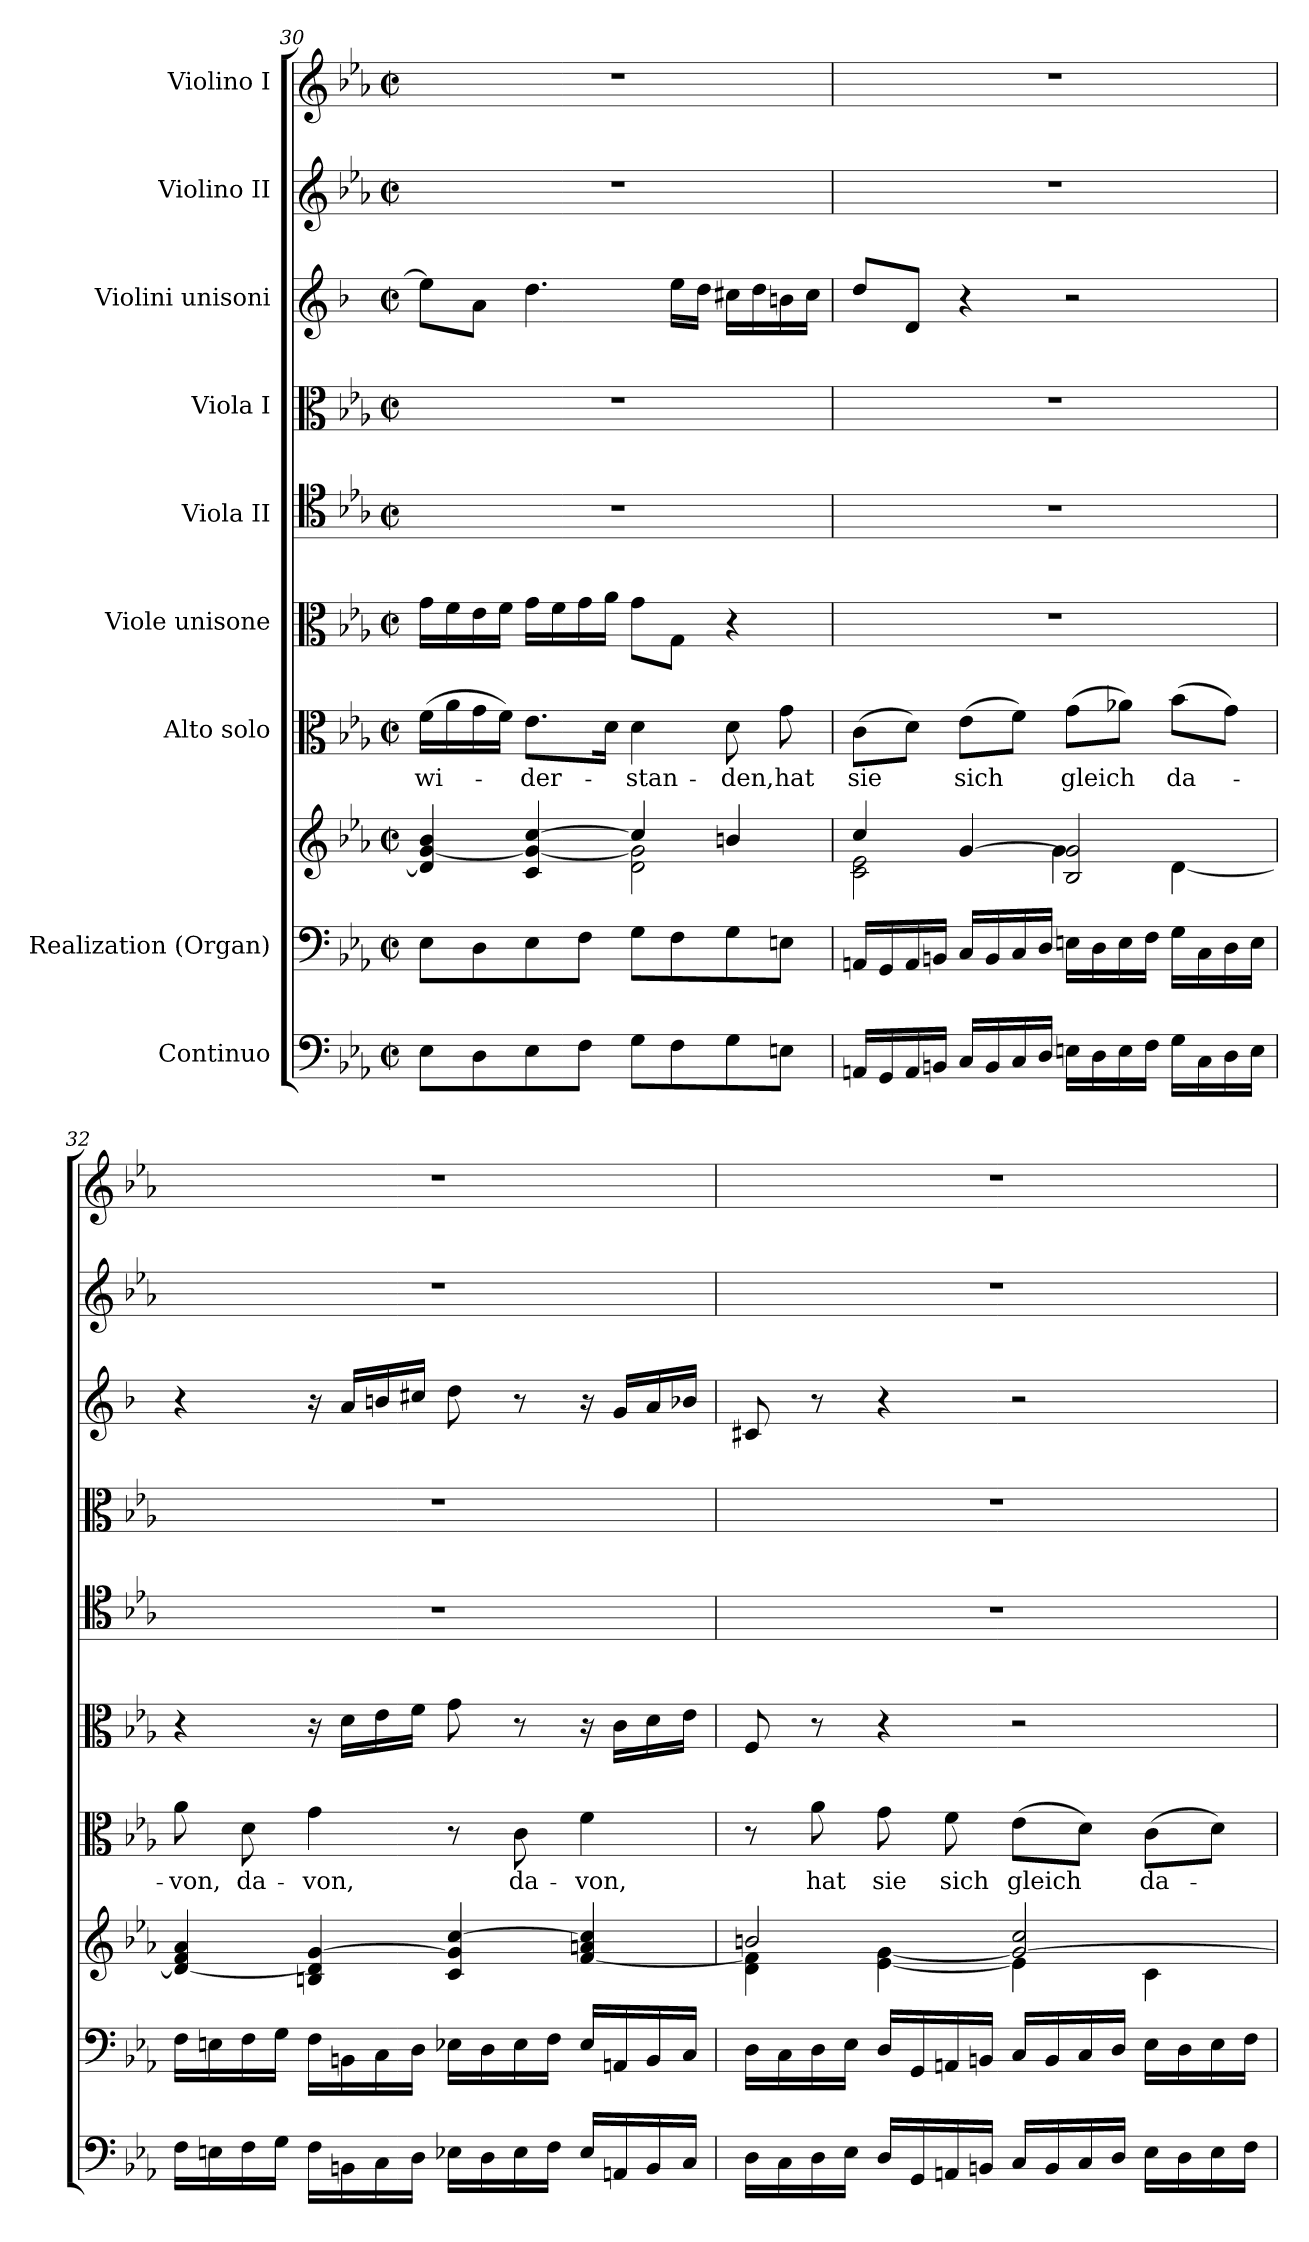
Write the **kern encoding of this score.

**kern	**kern	**kern	**kern	**text	**kern	**kern	**kern	**kern	**kern	**kern
*part9	*part8	*part8	*part7	*part7	*part6	*part5	*part4	*part3	*part2	*part1
*staff10	*staff9	*staff8	*staff7	*staff7	*staff6	*staff5	*staff4	*staff3	*staff2	*staff1
*I"Continuo	*I"Realization (Organ)	*	*I"Alto solo	*	*I"Viole unisone	*I"Viola II	*I"Viola I	*I"Violini unisoni	*I"Violino II	*I"Violino I
*clefF4	*clefF4	*clefG2	*clefC3	*	*clefC3	*clefC4	*clefC3	*clefG2	*clefG2	*clefG2
*	*	*	*	*	*	*	*	*ITrd1c2	*	*
*k[b-e-a-]	*k[b-e-a-]	*k[b-e-a-]	*k[b-e-a-]	*	*k[b-e-a-]	*k[b-e-a-]	*k[b-e-a-]	*k[b-e-a-]	*k[b-e-a-]	*k[b-e-a-]
*M2/2	*M2/2	*M2/2	*M2/2	*	*M2/2	*M2/2	*M2/2	*M2/2	*M2/2	*M2/2
*met(c|)	*met(c|)	*met(c|)	*met(c|)	*	*met(c|)	*met(c|)	*met(c|)	*met(c|)	*met(c|)	*met(c|)
=30	=30	=30	=30	=30	=30	=30	=30	=30	=30	=30
*	*	*^	*	*	*	*	*	*	*	*
!	!	!	!	!	!LO:LY:b	!	!	!	!	!	!
8E-\L	8E-\L	4d/] [4g/ 4b-/	2ryy	(>16f\LL	wi-	16g\LL	1r	1r	8dd\L]	1r	1r
.	.	.	.	16a-\	.	16f\	.	.	.	.	.
8D\	8D\	.	.	16g\	.	16e-\	.	.	8g\J	.	.
.	.	.	.	16f\JJ)	.	16f\JJ	.	.	.	.	.
!	!	!	!	!	!LO:LY:b	!	!	!	!	!	!
8E-\	8E-\	4c/ 4g/_ [4cc/	.	8.e-\L	-der-	16g\LL	.	.	4.cc\	.	.
.	.	.	.	.	.	16f\	.	.	.	.	.
8F\J	8F\J	.	.	.	.	16g\	.	.	.	.	.
.	.	.	.	16d\Jk	.	16a-\JJ	.	.	.	.	.
!	!	!	!	!	!LO:LY:b	!	!	!	!	!	!
8G\L	8G\L	4cc/]	2d\ 2g\]	4d\	-stan-	8g\L	.	.	.	.	.
8F\	8F\	.	.	.	.	8G\J	.	.	16dd\LL	.	.
.	.	.	.	.	.	.	.	.	16cc\JJ	.	.
!	!	!	!	!	!LO:LY:b	!	!	!	!	!	!
8G\	8G\	4bn/	.	8d\	-den,	4r	.	.	16bn\LL	.	.
.	.	.	.	.	.	.	.	.	16cc\	.	.
!	!	!	!	!	!LO:LY:b	!	!	!	!	!	!
8En\J	8En\J	.	.	8g\	hat	.	.	.	16an\	.	.
.	.	.	.	.	.	.	.	.	16b\JJ	.	.
=31	=31	=31	=31	=31	=31	=31	=31	=31	=31	=31	=31
!	!	!	!	!	!LO:LY:b	!	!	!	!	!	!
16AAn/LL	16AAn/LL	4cc/	2c\ 2e-\	(>8c\L	sie	1r	1r	1r	8cc/L	1r	1r
16GG/	16GG/	.	.	.	.	.	.	.	.	.	.
16AA/	16AA/	.	.	8d\J)	.	.	.	.	8c/J	.	.
16BBn/JJ	16BBn/JJ	.	.	.	.	.	.	.	.	.	.
!	!	!	!	!	!LO:LY:b	!	!	!	!	!	!
16C/LL	16C/LL	[4g/	.	(>8e-\L	sich	.	.	.	4r	.	.
16BB/	16BB/	.	.	.	.	.	.	.	.	.	.
16C/	16C/	.	.	8f\J)	.	.	.	.	.	.	.
16D/JJ	16D/JJ	.	.	.	.	.	.	.	.	.	.
!	!	!	!	!	!LO:LY:b	!	!	!	!	!	!
16En\LL	16En\LL	2B-/ 2g/]	4g\	(>8g\L	gleich	.	.	.	2r	.	.
16D\	16D\	.	.	.	.	.	.	.	.	.	.
16E\	16E\	.	.	8a-X\J)	.	.	.	.	.	.	.
16F\JJ	16F\JJ	.	.	.	.	.	.	.	.	.	.
!	!	!	!	!	!LO:LY:b	!	!	!	!	!	!
16G\LL	16G\LL	.	[4d\	(>8b-\L	da-	.	.	.	.	.	.
16C\	16C\	.	.	.	.	.	.	.	.	.	.
16D\	16D\	.	.	8g\J)	.	.	.	.	.	.	.
16E\JJ	16E\JJ	.	.	.	.	.	.	.	.	.	.
*	*	*v	*v	*	*	*	*	*	*	*	*
!!LO:LB:g=z
=32	=32	=32	=32	=32	=32	=32	=32	=32	=32	=32
!	!	!	!	!LO:LY:b	!	!	!	!	!	!
16F\LL	16F\LL	4d/_ 4f/ 4a-/	8a-\	-von,	4r	1r	1r	4r	1r	1r
16En\	16En\	.	.	.	.	.	.	.	.	.
!	!	!	!	!LO:LY:b	!	!	!	!	!	!
16F\	16F\	.	8d\	da-	.	.	.	.	.	.
16G\JJ	16G\JJ	.	.	.	.	.	.	.	.	.
!	!	!	!	!LO:LY:b	!	!	!	!	!	!
16F\LL	16F\LL	4Bn/ 4d/] [4g/	4g\	-von,	16r	.	.	16r	.	.
16BBn\	16BBn\	.	.	.	16d\LL	.	.	16g/LL	.	.
16C\	16C\	.	.	.	16e-\	.	.	16an/	.	.
16D\JJ	16D\JJ	.	.	.	16f\JJ	.	.	16bn/JJ	.	.
16E-X\LL	16E-X\LL	4c/ 4g/] [4cc/	8r	.	8g\	.	.	8cc\	.	.
16D\	16D\	.	.	.	.	.	.	.	.	.
!	!	!	!	!LO:LY:b	!	!	!	!	!	!
16E-\	16E-\	.	8c\	da-	8r	.	.	8r	.	.
16F\JJ	16F\JJ	.	.	.	.	.	.	.	.	.
!	!	!	!	!LO:LY:b	!	!	!	!	!	!
16E-/LL	16E-/LL	[4f/ 4an/ 4cc/]	4f\	-von,	16r	.	.	16r	.	.
16AAn/	16AAn/	.	.	.	16c\LL	.	.	16f/LL	.	.
16BB/	16BB/	.	.	.	16d\	.	.	16g/	.	.
16C/JJ	16C/JJ	.	.	.	16e-\JJ	.	.	16a-X/JJ	.	.
=33	=33	=33	=33	=33	=33	=33	=33	=33	=33	=33
*	*	*^	*	*	*	*	*	*	*	*
16D\LL	16D\LL	2bn/	4d\ 4f\]	8r	.	8F/	1r	1r	8Bn/	1r	1r
16C\	16C\	.	.	.	.	.	.	.	.	.	.
!	!	!	!	!	!LO:LY:b	!	!	!	!	!	!
16D\	16D\	.	.	8a-\	hat	8r	.	.	8r	.	.
16E-\JJ	16E-\JJ	.	.	.	.	.	.	.	.	.	.
!	!	!	!	!	!LO:LY:b	!	!	!	!	!	!
16D/LL	16D/LL	.	[4e-\ [4g\	8g\	sie	4r	.	.	4r	.	.
16GG/	16GG/	.	.	.	.	.	.	.	.	.	.
!	!	!	!	!	!LO:LY:b	!	!	!	!	!	!
16AAn/	16AAn/	.	.	8f\	sich	.	.	.	.	.	.
16BBn/JJ	16BBn/JJ	.	.	.	.	.	.	.	.	.	.
!	!	!	!	!	!LO:LY:b	!	!	!	!	!	!
16C/LL	16C/LL	2g/_ 2cc/	4e-\]	(>8e-\L	gleich	2r	.	.	2r	.	.
16BB/	16BB/	.	.	.	.	.	.	.	.	.	.
16C/	16C/	.	.	8d\J)	.	.	.	.	.	.	.
16D/JJ	16D/JJ	.	.	.	.	.	.	.	.	.	.
!	!	!	!	!	!LO:LY:b	!	!	!	!	!	!
16E-\LL	16E-\LL	.	4c\	(>8c\L	da-	.	.	.	.	.	.
16D\	16D\	.	.	.	.	.	.	.	.	.	.
16E-\	16E-\	.	.	8d\J)	.	.	.	.	.	.	.
16F\JJ	16F\JJ	.	.	.	.	.	.	.	.	.	.
*	*	*v	*v	*	*	*	*	*	*	*	*
=	=	=	=	=	=	=	=	=	=	=
*-	*-	*-	*-	*-	*-	*-	*-	*-	*-	*-
